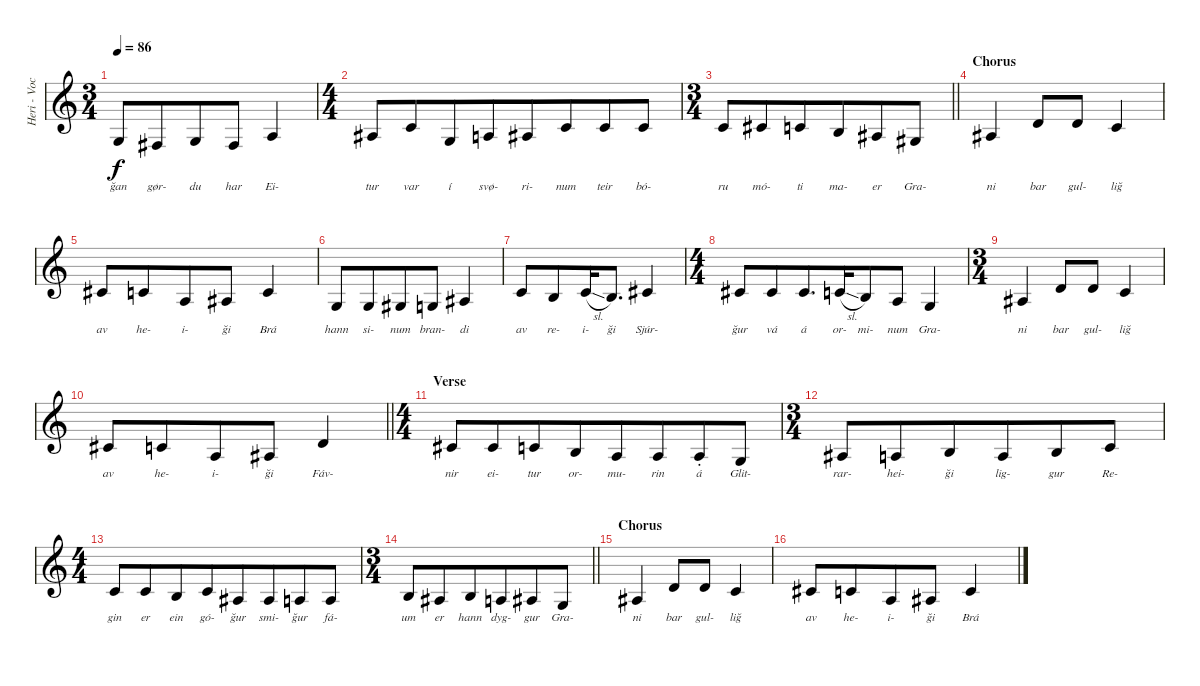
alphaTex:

\track ("Heri - Vocals" "Heri - Voc") {instrument lead2sawtooth}
\staff {score}
\tuning (E4 B3 G3 D3 A2 E2) {hide}
\ts (3 4)
\tempo 86
\clef g2
\ks c
0.3.8{lyrics (0 "ğan") lyrics (1 "") lyrics (2 "") lyrics (3 "") lyrics (4 "") dy f} 4.4.8{lyrics (0 "gør-") lyrics (1 "") lyrics (2 "") lyrics (3 "") lyrics (4 "") beam merge} 0.3.8{lyrics (0 "du") lyrics (1 "") lyrics (2 "") lyrics (3 "") lyrics (4 "")} 4.4.8{lyrics (0 "har") lyrics (1 "") lyrics (2 "") lyrics (3 "") lyrics (4 "")} 2.3.4{lyrics (0 "Ei-") lyrics (1 "") lyrics (2 "") lyrics (3 "") lyrics (4 "")} |
\ts (4 4)
3.3.8{lyrics (0 "tur") lyrics (1 "") lyrics (2 "") lyrics (3 "") lyrics (4 "")} 5.3.8{lyrics (0 "var") lyrics (1 "") lyrics (2 "") lyrics (3 "") lyrics (4 "") beam merge} 0.3.8{lyrics (0 "í") lyrics (1 "") lyrics (2 "") lyrics (3 "") lyrics (4 "")} 2.3.8{lyrics (0 "svø-") lyrics (1 "") lyrics (2 "") lyrics (3 "") lyrics (4 "") beam merge} 3.3.8{lyrics (0 "ri-") lyrics (1 "") lyrics (2 "") lyrics (3 "") lyrics (4 "")} 5.3.8{lyrics (0 "num") lyrics (1 "") lyrics (2 "") lyrics (3 "") lyrics (4 "") beam merge} 5.3.8{lyrics (0 "teir") lyrics (1 "") lyrics (2 "") lyrics (3 "") lyrics (4 "")} 5.3.8{lyrics (0 "bó-") lyrics (1 "") lyrics (2 "") lyrics (3 "") lyrics (4 "")} |
\ts (3 4)
\barLineRight lightlight
5.3.8{lyrics (0 "ru") lyrics (1 "") lyrics (2 "") lyrics (3 "") lyrics (4 "")} 6.3.8{lyrics (0 "mó-") lyrics (1 "") lyrics (2 "") lyrics (3 "") lyrics (4 "") beam merge} 5.3.8{lyrics (0 "ti") lyrics (1 "") lyrics (2 "") lyrics (3 "") lyrics (4 "")} 4.3.8{lyrics (0 "ma-") lyrics (1 "") lyrics (2 "") lyrics (3 "") lyrics (4 "") beam merge} 3.3.8{lyrics (0 "er") lyrics (1 "") lyrics (2 "") lyrics (3 "") lyrics (4 "")} 1.3.8{lyrics (0 "Gra-") lyrics (1 "") lyrics (2 "") lyrics (3 "") lyrics (4 "")} |
\section ("" "Chorus")
3.3.4{lyrics (0 "ni") lyrics (1 "") lyrics (2 "") lyrics (3 "") lyrics (4 "")} 7.3.8{lyrics (0 "bar") lyrics (1 "") lyrics (2 "") lyrics (3 "") lyrics (4 "")} 7.3.8{lyrics (0 "gul-") lyrics (1 "") lyrics (2 "") lyrics (3 "") lyrics (4 "")} 5.3.4{lyrics (0 "liğ") lyrics (1 "") lyrics (2 "") lyrics (3 "") lyrics (4 "")} |
6.3.8{lyrics (0 "av") lyrics (1 "") lyrics (2 "") lyrics (3 "") lyrics (4 "")} 5.3.8{lyrics (0 "he-") lyrics (1 "") lyrics (2 "") lyrics (3 "") lyrics (4 "") beam merge} 2.3.8{lyrics (0 "i-") lyrics (1 "") lyrics (2 "") lyrics (3 "") lyrics (4 "")} 3.3.8{lyrics (0 "ği") lyrics (1 "") lyrics (2 "") lyrics (3 "") lyrics (4 "")} 5.3.4{lyrics (0 "Brá") lyrics (1 "") lyrics (2 "") lyrics (3 "") lyrics (4 "")} |
0.3.8{lyrics (0 "hann") lyrics (1 "") lyrics (2 "") lyrics (3 "") lyrics (4 "")} 0.3.8{lyrics (0 "si-") lyrics (1 "") lyrics (2 "") lyrics (3 "") lyrics (4 "") beam merge} 1.3.8{lyrics (0 "num") lyrics (1 "") lyrics (2 "") lyrics (3 "") lyrics (4 "")} 0.3.8{lyrics (0 "bran-") lyrics (1 "") lyrics (2 "") lyrics (3 "") lyrics (4 "")} 3.3.4{lyrics (0 "di") lyrics (1 "") lyrics (2 "") lyrics (3 "") lyrics (4 "")} |
5.3.8{lyrics (0 "av") lyrics (1 "") lyrics (2 "") lyrics (3 "") lyrics (4 "")} 4.3.8{lyrics (0 "re-") lyrics (1 "") lyrics (2 "") lyrics (3 "") lyrics (4 "") beam merge} 5.3{sl}.16{lyrics (0 "i-") lyrics (1 "") lyrics (2 "") lyrics (3 "") lyrics (4 "")} 4.3.8{d lyrics (0 "ği") lyrics (1 "") lyrics (2 "") lyrics (3 "") lyrics (4 "")} 6.3.4{lyrics (0 "Sjúr-") lyrics (1 "") lyrics (2 "") lyrics (3 "") lyrics (4 "")} |
\ts (4 4)
6.3.8{lyrics (0 "ğur") lyrics (1 "") lyrics (2 "") lyrics (3 "") lyrics (4 "")} 6.3.8{lyrics (0 "vá") lyrics (1 "") lyrics (2 "") lyrics (3 "") lyrics (4 "") beam merge} 6.3.8{d lyrics (0 "á") lyrics (1 "") lyrics (2 "") lyrics (3 "") lyrics (4 "")} 5.3{sl}.16{lyrics (0 "or-") lyrics (1 "") lyrics (2 "") lyrics (3 "") lyrics (4 "") beam merge} 4.3.8{lyrics (0 "mi-") lyrics (1 "") lyrics (2 "") lyrics (3 "") lyrics (4 "")} 2.3.8{lyrics (0 "num") lyrics (1 "") lyrics (2 "") lyrics (3 "") lyrics (4 "")} 0.3.4{lyrics (0 "Gra-") lyrics (1 "") lyrics (2 "") lyrics (3 "") lyrics (4 "")} |
\ts (3 4)
3.3.4{lyrics (0 "ni") lyrics (1 "") lyrics (2 "") lyrics (3 "") lyrics (4 "")} 7.3.8{lyrics (0 "bar") lyrics (1 "") lyrics (2 "") lyrics (3 "") lyrics (4 "")} 7.3.8{lyrics (0 "gul-") lyrics (1 "") lyrics (2 "") lyrics (3 "") lyrics (4 "")} 5.3.4{lyrics (0 "liğ") lyrics (1 "") lyrics (2 "") lyrics (3 "") lyrics (4 "")} |
\barLineRight lightlight
6.3.8{lyrics (0 "av") lyrics (1 "") lyrics (2 "") lyrics (3 "") lyrics (4 "")} 5.3.8{lyrics (0 "he-") lyrics (1 "") lyrics (2 "") lyrics (3 "") lyrics (4 "") beam merge} 2.3.8{lyrics (0 "i-") lyrics (1 "") lyrics (2 "") lyrics (3 "") lyrics (4 "")} 3.3.8{lyrics (0 "ği") lyrics (1 "") lyrics (2 "") lyrics (3 "") lyrics (4 "")} 7.3.4{lyrics (0 "Fáv-") lyrics (1 "") lyrics (2 "") lyrics (3 "") lyrics (4 "")} |
\ts (4 4)
\section ("" "Verse")
6.3.8{lyrics (0 "nir") lyrics (1 "") lyrics (2 "") lyrics (3 "") lyrics (4 "")} 6.3.8{lyrics (0 "ei-") lyrics (1 "") lyrics (2 "") lyrics (3 "") lyrics (4 "") beam merge} 5.3.8{lyrics (0 "tur") lyrics (1 "") lyrics (2 "") lyrics (3 "") lyrics (4 "")} 4.3.8{lyrics (0 "or-") lyrics (1 "") lyrics (2 "") lyrics (3 "") lyrics (4 "") beam merge} 2.3.8{lyrics (0 "mu-") lyrics (1 "") lyrics (2 "") lyrics (3 "") lyrics (4 "")} 2.3.8{lyrics (0 "rin") lyrics (1 "") lyrics (2 "") lyrics (3 "") lyrics (4 "") beam merge} 2.3{st}.8{lyrics (0 "á") lyrics (1 "") lyrics (2 "") lyrics (3 "") lyrics (4 "")} 0.3.8{lyrics (0 "Glit-") lyrics (1 "") lyrics (2 "") lyrics (3 "") lyrics (4 "")} |
\ts (3 4)
3.3.8{lyrics (0 "rar-") lyrics (1 "") lyrics (2 "") lyrics (3 "") lyrics (4 "")} 2.3.8{lyrics (0 "hei-") lyrics (1 "") lyrics (2 "") lyrics (3 "") lyrics (4 "") beam merge} 4.3.8{lyrics (0 "ği") lyrics (1 "") lyrics (2 "") lyrics (3 "") lyrics (4 "")} 2.3.8{lyrics (0 "lig-") lyrics (1 "") lyrics (2 "") lyrics (3 "") lyrics (4 "") beam merge} 4.3.8{lyrics (0 "gur") lyrics (1 "") lyrics (2 "") lyrics (3 "") lyrics (4 "")} 5.3.8{lyrics (0 "Re-") lyrics (1 "") lyrics (2 "") lyrics (3 "") lyrics (4 "")} |
\ts (4 4)
5.3.8{lyrics (0 "gin") lyrics (1 "") lyrics (2 "") lyrics (3 "") lyrics (4 "")} 5.3.8{lyrics (0 "er") lyrics (1 "") lyrics (2 "") lyrics (3 "") lyrics (4 "") beam merge} 4.3.8{lyrics (0 "ein") lyrics (1 "") lyrics (2 "") lyrics (3 "") lyrics (4 "")} 5.3.8{lyrics (0 "gó-") lyrics (1 "") lyrics (2 "") lyrics (3 "") lyrics (4 "") beam merge} 3.3.8{lyrics (0 "ğur") lyrics (1 "") lyrics (2 "") lyrics (3 "") lyrics (4 "")} 3.3.8{lyrics (0 "smi-") lyrics (1 "") lyrics (2 "") lyrics (3 "") lyrics (4 "") beam merge} 2.3.8{lyrics (0 "ğur") lyrics (1 "") lyrics (2 "") lyrics (3 "") lyrics (4 "")} 2.3.8{lyrics (0 "fá-") lyrics (1 "") lyrics (2 "") lyrics (3 "") lyrics (4 "")} |
\ts (3 4)
\barLineRight lightlight
4.3.8{lyrics (0 "um") lyrics (1 "") lyrics (2 "") lyrics (3 "") lyrics (4 "")} 3.3.8{lyrics (0 "er") lyrics (1 "") lyrics (2 "") lyrics (3 "") lyrics (4 "") beam merge} 4.3.8{lyrics (0 "hann") lyrics (1 "") lyrics (2 "") lyrics (3 "") lyrics (4 "")} 2.3.8{lyrics (0 "dyg-") lyrics (1 "") lyrics (2 "") lyrics (3 "") lyrics (4 "") beam merge} 3.3.8{lyrics (0 "gur") lyrics (1 "") lyrics (2 "") lyrics (3 "") lyrics (4 "")} 0.3.8{lyrics (0 "Gra-") lyrics (1 "") lyrics (2 "") lyrics (3 "") lyrics (4 "")} |
\section ("" "Chorus")
3.3.4{lyrics (0 "ni") lyrics (1 "") lyrics (2 "") lyrics (3 "") lyrics (4 "")} 7.3.8{lyrics (0 "bar") lyrics (1 "") lyrics (2 "") lyrics (3 "") lyrics (4 "")} 7.3.8{lyrics (0 "gul-") lyrics (1 "") lyrics (2 "") lyrics (3 "") lyrics (4 "")} 5.3.4{lyrics (0 "liğ") lyrics (1 "") lyrics (2 "") lyrics (3 "") lyrics (4 "")} |
6.3.8{lyrics (0 "av") lyrics (1 "") lyrics (2 "") lyrics (3 "") lyrics (4 "")} 5.3.8{lyrics (0 "he-") lyrics (1 "") lyrics (2 "") lyrics (3 "") lyrics (4 "") beam merge} 2.3.8{lyrics (0 "i-") lyrics (1 "") lyrics (2 "") lyrics (3 "") lyrics (4 "")} 3.3.8{lyrics (0 "ği") lyrics (1 "") lyrics (2 "") lyrics (3 "") lyrics (4 "")} 5.3.4{lyrics (0 "Brá") lyrics (1 "") lyrics (2 "") lyrics (3 "") lyrics (4 "")}
